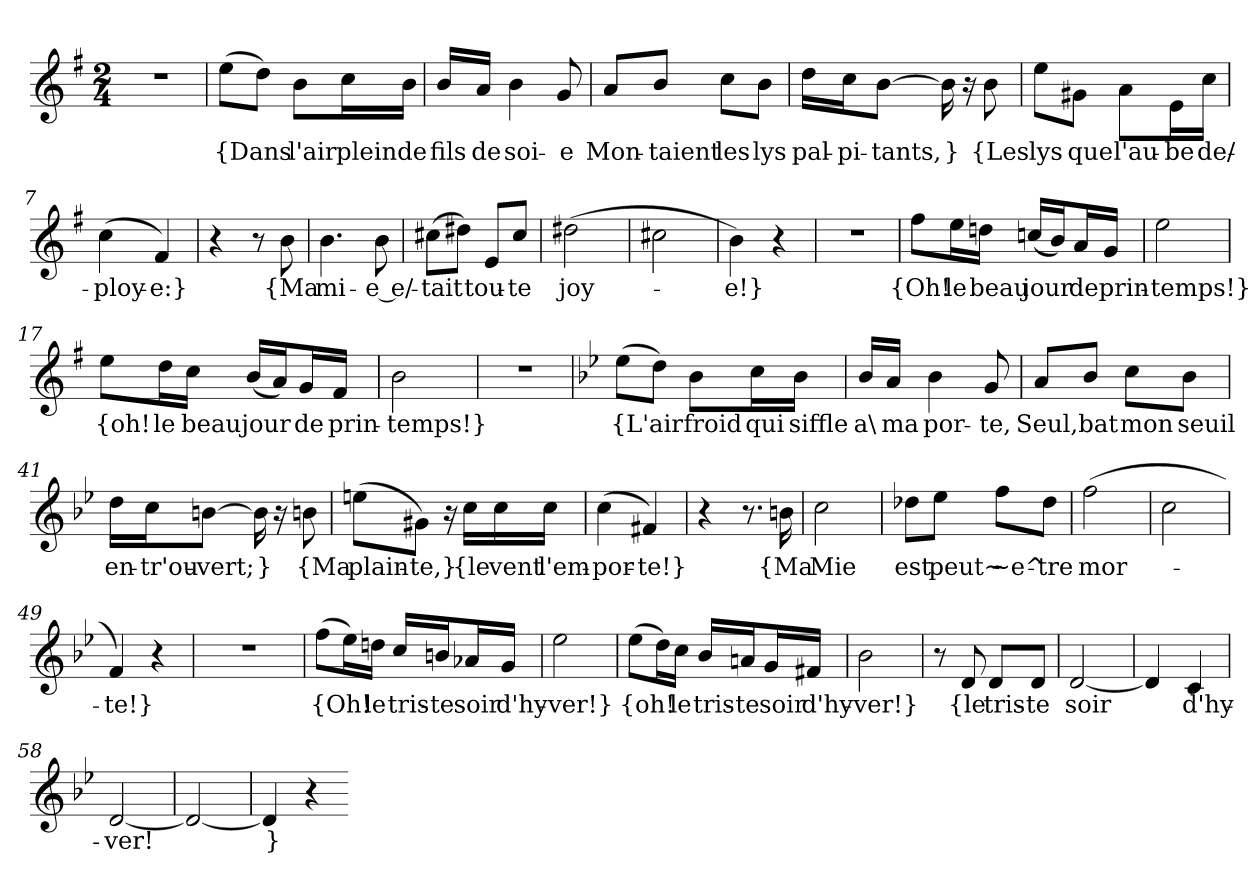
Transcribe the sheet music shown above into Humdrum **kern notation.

**kern	**text
*part1	*part1
*staff1	*staff1
*clefG2	*
*k[f#]	*
*M2/4	*
=1	=1
2r	.
=2	=2
(8ee\L	{Dans
8dd\J)	.
8b\L	l'air
16cc\L	plein
16b\JJ	de
=3	=3
16b/LL	fils
16a/JJ	de
4b	soi-
8g	-e
=4	=4
8a/L	Mon-
8b/J	-taient
8cc\L	les
8b\J	lys
=5	=5
16dd\LL	pal-
16cc\J	-pi-
[8b\J	-tants,
16b]	}
16r	.
8b	{Les
=6	=6
8ee\L	lys
8g#X\J	que
8a\L	l'au-
16e\L	-be
16cc\JJ	de/-
=7	=7
(4cc	-ploy-
4f#)	-e:}
=8	=8
4r	.
8r	.
8b	{Ma
=9	=9
4.b	mi-
8b	-e e/-
=10	=10
(8cc#X\L	-tait
8dd#X\J)	.
8e/L	tou-
8cc#/J	-te
=11	=11
(2dd#X	joy-
=12	=12
2cc#X	.
=13	=13
4b)	-e!}
4r	.
=14	=14
2r	.
=15	=15
8ff#\L	{Oh!
16ee\L	le
16ddn\JJ	beau
(16ccn/LL	jour
16b/J)	.
16a/L	de
16g/JJ	prin-
=16	=16
2ee	-temps!}
=17	=17
8ee\L	{oh!
16dd\L	le
16cc\JJ	beau
(16b/LL	jour
16a/J)	.
16g/L	de
16f#/JJ	prin-
=18	=18
2b	-temps!}
=19	=19
2r	.
=38	=38
*k[b-e-]	*
(8ee-\L	{L'air
8dd\J)	.
8b-\L	froid
16cc\L	qui
16b-\JJ	siffle
=39	=39
16b-/LL	a\
16a/JJ	ma
4b-	por-
8g	-te,
=40	=40
8a/L	Seul,
8b-/J	bat
8cc\L	mon
8b-\J	seuil
=41	=41
16dd\LL	en-
16cc\J	-tr'ou-
[8bn\J	-vert;
16bn]	}
16r	.
8bn	{Ma
=42	=42
(8een\L	plain-
8g#X\J)	-te,}
16r	.
16cc\LL	{le
16cc\	vent
16cc\JJ	l'em-
=43	=43
(4cc	-por-
4f#X)	-te!}
=44	=44
4r	.
8.r	.
16bn	{Ma
=45	=45
2cc	Mie
=46	=46
8dd-X\L	est
8ee-\J	peut~
8ff\L	~e^-
8dd-\J	-tre
=47	=47
(2ff	mor-
=48	=48
2cc	.
=49	=49
4f)	-te!}
4r	.
=50	=50
2r	.
=51	=51
(8ff\L	{Oh!
16ee-\L)	.
16ddn\JJ	le
16cc/LL	tris-
16bn/J	-te
16a-X/L	soir
16g/JJ	d'hy-
=52	=52
2ee-	-ver!}
=53	=53
(8ee-\L	{oh!
16dd\L)	.
16cc\JJ	le
16b-/LL	tris-
16an/J	-te
16g/L	soir
16f#X/JJ	d'hy-
=54	=54
2b-	-ver!}
=55	=55
8r	.
8d	{le
8d/L	tris-
8d/J	-te
=56	=56
[2d	soir
=57	=57
4d]	.
4c	d'hy-
=58	=58
[2d	-ver!
=59	=59
2d_	.
=60	=60
4d]	}
4r	.
=-	=-
*-	*-
